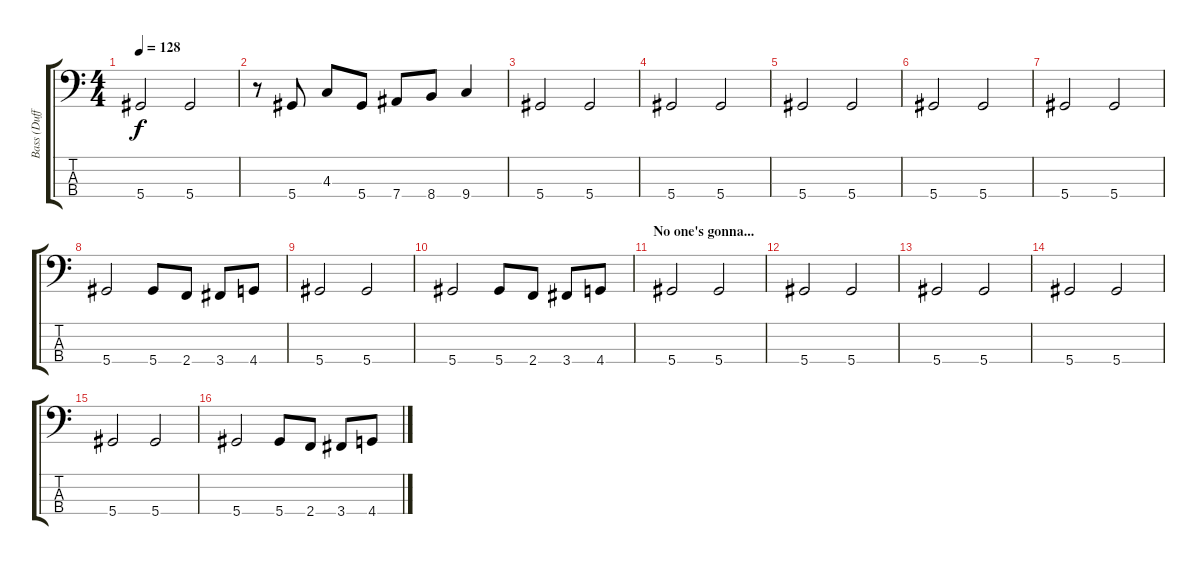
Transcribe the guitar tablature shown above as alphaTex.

\track ("Bass (Duff)" "Bass (Duff") {instrument electricbasspick}
\staff {score tabs}
\tuning (Gb2 Db2 Ab1 Eb1) {hide}
\ts (4 4)
\tempo 128
\clef f4
\ks c
5.4.2{dy f} 5.4.2 |
r.8 5.4.8 4.3.8 5.4.8 7.4.8 8.4.8 9.4.4 |
5.4.2 5.4.2 |
5.4.2 5.4.2 |
5.4.2 5.4.2 |
5.4.2 5.4.2 |
5.4.2 5.4.2 |
5.4.2 5.4.8 2.4.8 3.4.8 4.4.8 |
5.4.2 5.4.2 |
5.4.2 5.4.8 2.4.8 3.4.8 4.4.8 |
\section ("" "No one's gonna...")
5.4.2 5.4.2 |
5.4.2 5.4.2 |
5.4.2 5.4.2 |
5.4.2 5.4.2 |
5.4.2 5.4.2 |
5.4.2 5.4.8 2.4.8 3.4.8 4.4.8
